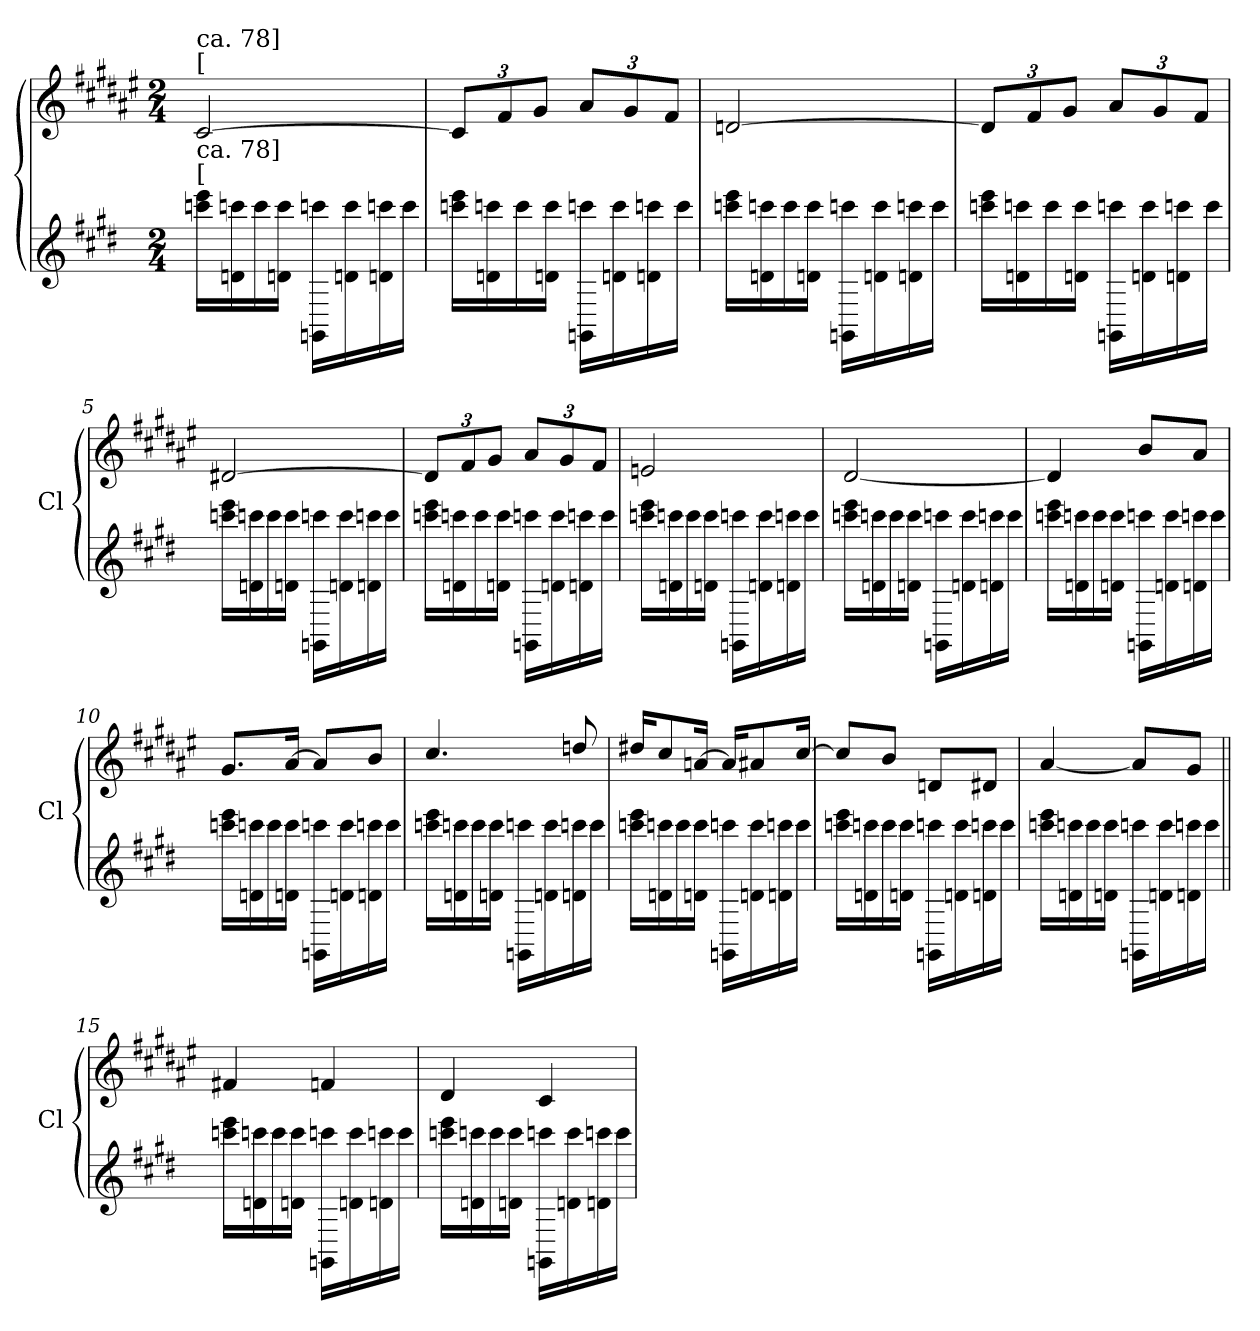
**kern	**kern
*part2	*part1
*staff2	*staff1
*	*I'Cl
*clefG2	*clefG2
*	*ITrd1c2
*k[f#c#g#d#]	*k[f#c#g#d#]
*E:	*E:
*M2/4	*M2/4
=1	=1
*	*^
!	!LO:TX:a:t=[	!
!	!LO:TX:a:t=ca. 78]	!
!LO:TX:a:t=[	!	!
!LO:TX:a:t=ca. 78]	!	!
16cccn\ 16eee\LL	[>2B/	2ryy
16dn\ 16cccn\	.	.
16ccc\	.	.
16dn\ 16ccc\JJ	.	.
16GGn\ 16cccn\LL	.	.
16dn\ 16ccc\	.	.
16dn\ 16cccn\	.	.
16ccc\JJ	.	.
=2	=2	=2
16cccn\ 16eee\LL	12B/L]	2ryy
16dn\ 16cccn\	.	.
.	12e/	.
16ccc\	.	.
.	12f#/J	.
16dn\ 16ccc\JJ	.	.
16GGn\ 16cccn\LL	12g#/L	.
16dn\ 16ccc\	.	.
.	12f#/	.
16dn\ 16cccn\	.	.
.	12e/J	.
16ccc\JJ	.	.
=3	=3	=3
16cccn\ 16eee\LL	[>2cn/	2ryy
16dn\ 16cccn\	.	.
16ccc\	.	.
16dn\ 16ccc\JJ	.	.
16GGn\ 16cccn\LL	.	.
16dn\ 16ccc\	.	.
16dn\ 16cccn\	.	.
16ccc\JJ	.	.
=4	=4	=4
16cccn\ 16eee\LL	12cn/L]	2ryy
16dn\ 16cccn\	.	.
.	12e/	.
16ccc\	.	.
.	12f#/J	.
16dn\ 16ccc\JJ	.	.
16GGn\ 16cccn\LL	12g#/L	.
16dn\ 16ccc\	.	.
.	12f#/	.
16dn\ 16cccn\	.	.
.	12e/J	.
16ccc\JJ	.	.
=5	=5	=5
16cccn\ 16eee\LL	[>2c#X/	2ryy
16dn\ 16cccn\	.	.
16ccc\	.	.
16dn\ 16ccc\JJ	.	.
16GGn\ 16cccn\LL	.	.
16dn\ 16ccc\	.	.
16dn\ 16cccn\	.	.
16ccc\JJ	.	.
!!LO:LB:g=z	!!
=6	=6	=6
16cccn\ 16eee\LL	12c#/L]	2ryy
16dn\ 16cccn\	.	.
.	12e/	.
16ccc\	.	.
.	12f#/J	.
16dn\ 16ccc\JJ	.	.
16GGn\ 16cccn\LL	12g#/L	.
16dn\ 16ccc\	.	.
.	12f#/	.
16dn\ 16cccn\	.	.
.	12e/J	.
16ccc\JJ	.	.
=7	=7	=7
16cccn\ 16eee\LL	2dn/	2ryy
16dn\ 16cccn\	.	.
16ccc\	.	.
16dn\ 16ccc\JJ	.	.
16GGn\ 16cccn\LL	.	.
16dn\ 16ccc\	.	.
16dn\ 16cccn\	.	.
16ccc\JJ	.	.
=8	=8	=8
16cccn\ 16eee\LL	[>2c#/	4ryy
16dn\ 16cccn\	.	.
16ccc\	.	.
16dn\ 16ccc\JJ	.	.
16GGn\ 16cccn\LL	.	4ryy
16dn\ 16ccc\	.	.
16dn\ 16cccn\	.	.
16ccc\JJ	.	.
=9	=9	=9
16cccn\ 16eee\LL	4c#/]	2ryy
16dn\ 16cccn\	.	.
16ccc\	.	.
16dn\ 16ccc\JJ	.	.
16GGn\ 16cccn\LL	8a/L	.
16dn\ 16ccc\	.	.
16dn\ 16cccn\	8g#/J	.
16ccc\JJ	.	.
=10	=10	=10
16cccn\ 16eee\LL	8.f#/L	2ryy
16dn\ 16cccn\	.	.
16ccc\	.	.
16dn\ 16ccc\JJ	[>16g#/Jk	.
16GGn\ 16cccn\LL	8g#/L]	.
16dn\ 16ccc\	.	.
16dn\ 16cccn\	8a/J	.
16ccc\JJ	.	.
=11	=11	=11
16cccn\ 16eee\LL	4.b/	4rayy
16dn\ 16cccn\	.	.
16ccc\	.	.
16dn\ 16ccc\JJ	.	.
16GGn\ 16cccn\LL	.	4ryy
16dn\ 16ccc\	.	.
16dn\ 16cccn\	8ccn/	.
16ccc\JJ	.	.
!!LO:LB:g=z	!!
=12	=12	=12
16cccn\ 16eee\LL	16cc#X/KL	2ryy
16dn\ 16cccn\	8b/	.
16ccc\	.	.
16dn\ 16ccc\JJ	[>16gn/Jk	.
16GGn\ 16cccn\LL	16g/KL]	.
16dn\ 16ccc\	8g#X/	.
16dn\ 16cccn\	.	.
16ccc\JJ	[>16b/Jk	.
=13	=13	=13
16cccn\ 16eee\LL	8b/L]	2ryy
16dn\ 16cccn\	.	.
16ccc\	8a/J	.
16dn\ 16ccc\JJ	.	.
16GGn\ 16cccn\LL	8cn/L	.
16dn\ 16ccc\	.	.
16dn\ 16cccn\	8c#X/J	.
16ccc\JJ	.	.
=14	=14	=14
16cccn\ 16eee\LL	[>4g#/	4ryy
16dn\ 16cccn\	.	.
16ccc\	.	.
16dn\ 16ccc\JJ	.	.
16GGn\ 16cccn\LL	8g#/L]	4ryy
16dn\ 16ccc\	.	.
16dn\ 16cccn\	8f#/J	.
16ccc\JJ	.	.
=15||	=15||	=15||
16cccn\ 16eee\LL	4en/	4ryy
16dn\ 16cccn\	.	.
16ccc\	.	.
16dn\ 16ccc\JJ	.	.
16GGn\ 16cccn\LL	4e-X/	4ryy
16dn\ 16ccc\	.	.
16dn\ 16cccn\	.	.
16ccc\JJ	.	.
=16	=16	=16
16cccn\ 16eee\LL	4c#/	4ryy
16dn\ 16cccn\	.	.
16ccc\	.	.
16dn\ 16ccc\JJ	.	.
16GGn\ 16cccn\LL	4B/	4ryy
16dn\ 16ccc\	.	.
16dn\ 16cccn\	.	.
16ccc\JJ	.	.
*	*v	*v
=	=
*-	*-
